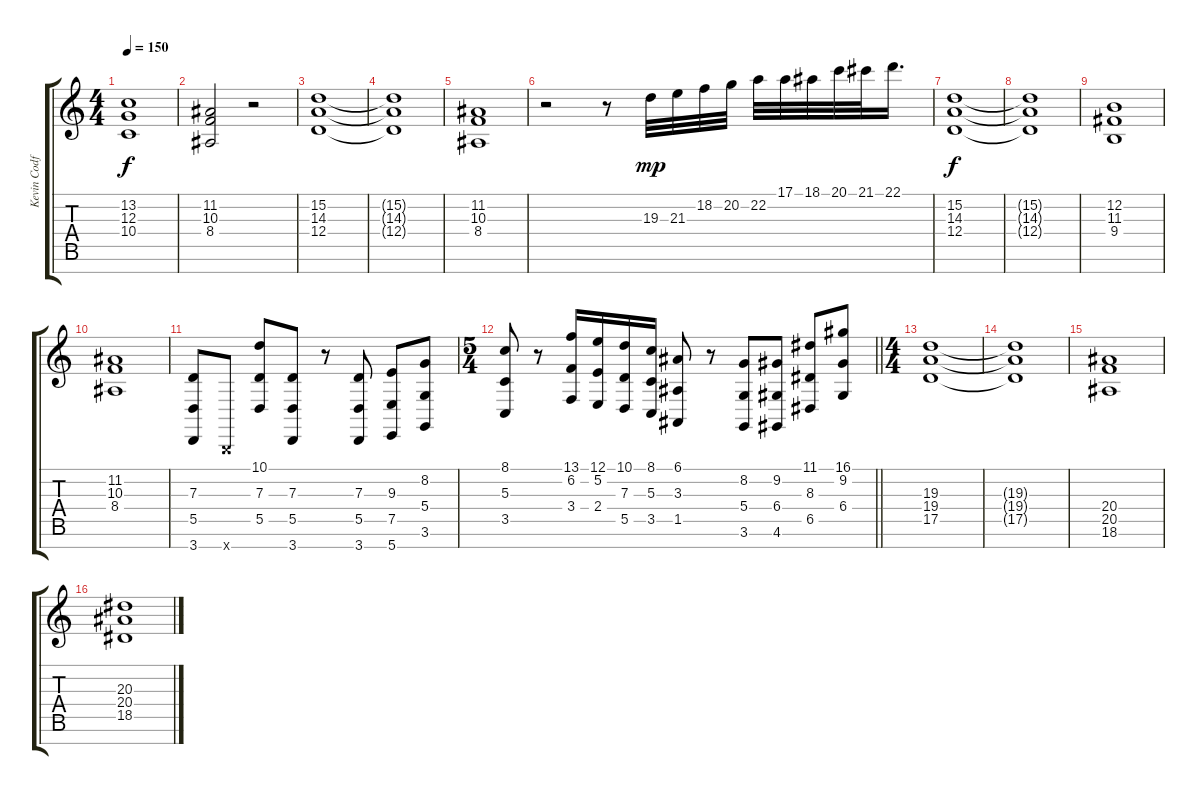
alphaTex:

\track ("Kevin Codfert - Keyboards" "Kevin Codf") {instrument acousticgrandpiano}
\staff {score tabs}
\tuning (E4 B3 G3 D3 A2 E2 B1) {hide}
\ts (4 4)
\tempo 150
\clef g2
\ks c
(13.2 12.3 10.4).1{dy f} |
(11.2 10.3 8.4).2 r.2 |
(15.2 14.3 12.4).1{volume 9 instrument stringensemble1} |
(15.2{t} 14.3{t} 12.4{t}).1 |
(11.2 10.3 8.4).1 |
r.2 r.8 19.3.32{dy mp volume 13 instrument acousticgrandpiano} 21.3.32 18.2.32 20.2.32 22.2.32 17.1.32 18.1.32 20.1.32 21.1.32 22.1.16{d} |
(15.2 14.3 12.4).1{dy f volume 9 instrument stringensemble1} |
(15.2{t} 14.3{t} 12.4{t}).1 |
(12.2 11.3 9.4).1 |
(11.2 10.3 8.4).1 |
(7.3 5.5 3.7).8{volume 13 instrument acousticgrandpiano} 0.7{x}.8 (10.1 7.3 5.5).8 (7.3 5.5 3.7).8 r.8 (7.3 5.5 3.7).8 (9.3 7.5 5.7).8 (8.2 5.4 3.6).8 |
\ts (5 4)
\barLineRight lightlight
(8.1 5.3 3.5).8 r.8 (13.1 6.2 3.4).16 (12.1 5.2 2.4).16 (10.1 7.3 5.5).16 (8.1 5.3 3.5).16 (6.1 3.3 1.5).8 r.8 (8.2 5.4 3.6).8 (9.2 6.4 4.6).8 (11.1 8.3 6.5).8 (16.1 9.2 6.4).8 |
\ts (4 4)
(19.3 19.4 17.5).1{volume 13 instrument stringensemble1} |
(19.3{t} 19.4{t} 17.5{t}).1 |
(20.4 20.5 18.6).1 |
(20.3 20.4 18.5).1
